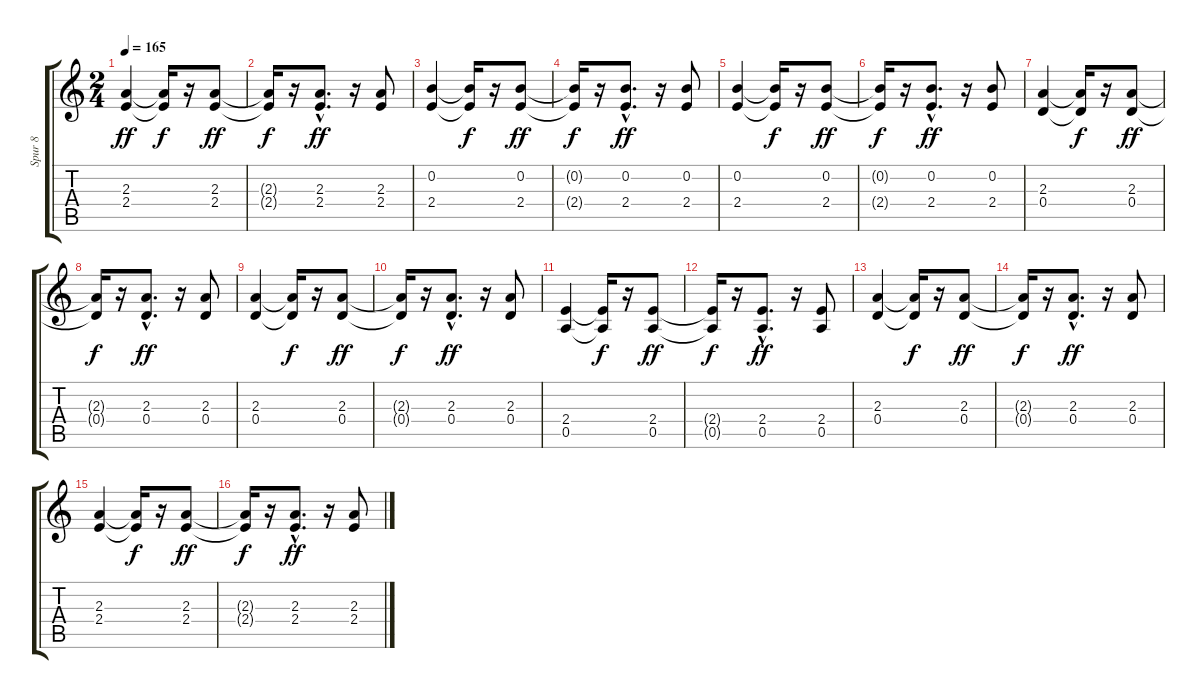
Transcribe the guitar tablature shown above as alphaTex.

\track ("Spur 8" "Spur 8") {instrument overdrivenguitar}
\staff {score tabs}
\tuning (E4 B3 G3 D3 A2 E2) {hide}
\ts (2 4)
\tempo 165
\clef g2
\ks c
(2.3 2.4).4{dy ff} (2.3{t} 2.4{t}).16{dy f} r.16 (2.3 2.4).8{dy ff} |
(2.3{t} 2.4{t}).16{dy f} r.16 (2.3{hac} 2.4{hac}).8{d dy ff} r.16 (2.3 2.4).8 |
(0.2 2.4).4 (0.2{t} 2.4{t}).16{dy f} r.16 (0.2 2.4).8{dy ff} |
(0.2{t} 2.4{t}).16{dy f} r.16 (0.2{hac} 2.4{hac}).8{d dy ff} r.16 (0.2 2.4).8 |
(0.2 2.4).4 (0.2{t} 2.4{t}).16{dy f} r.16 (0.2 2.4).8{dy ff} |
(0.2{t} 2.4{t}).16{dy f} r.16 (0.2{hac} 2.4{hac}).8{d dy ff} r.16 (0.2 2.4).8 |
(2.3 0.4).4 (2.3{t} 0.4{t}).16{dy f} r.16 (2.3 0.4).8{dy ff} |
(2.3{t} 0.4{t}).16{dy f} r.16 (2.3{hac} 0.4{hac}).8{d dy ff} r.16 (2.3 0.4).8 |
(2.3 0.4).4 (2.3{t} 0.4{t}).16{dy f} r.16 (2.3 0.4).8{dy ff} |
(2.3{t} 0.4{t}).16{dy f} r.16 (2.3{hac} 0.4{hac}).8{d dy ff} r.16 (2.3 0.4).8 |
(2.4 0.5).4 (2.4{t} 0.5{t}).16{dy f} r.16 (2.4 0.5).8{dy ff} |
(2.4{t} 0.5{t}).16{dy f} r.16 (2.4{hac} 0.5{hac}).8{d dy ff} r.16 (2.4 0.5).8 |
(2.3 0.4).4 (2.3{t} 0.4{t}).16{dy f} r.16 (2.3 0.4).8{dy ff} |
(2.3{t} 0.4{t}).16{dy f} r.16 (2.3{hac} 0.4{hac}).8{d dy ff} r.16 (2.3 0.4).8 |
(2.3 2.4).4 (2.3{t} 2.4{t}).16{dy f} r.16 (2.3 2.4).8{dy ff} |
(2.3{t} 2.4{t}).16{dy f} r.16 (2.3{hac} 2.4{hac}).8{d dy ff} r.16 (2.3 2.4).8
